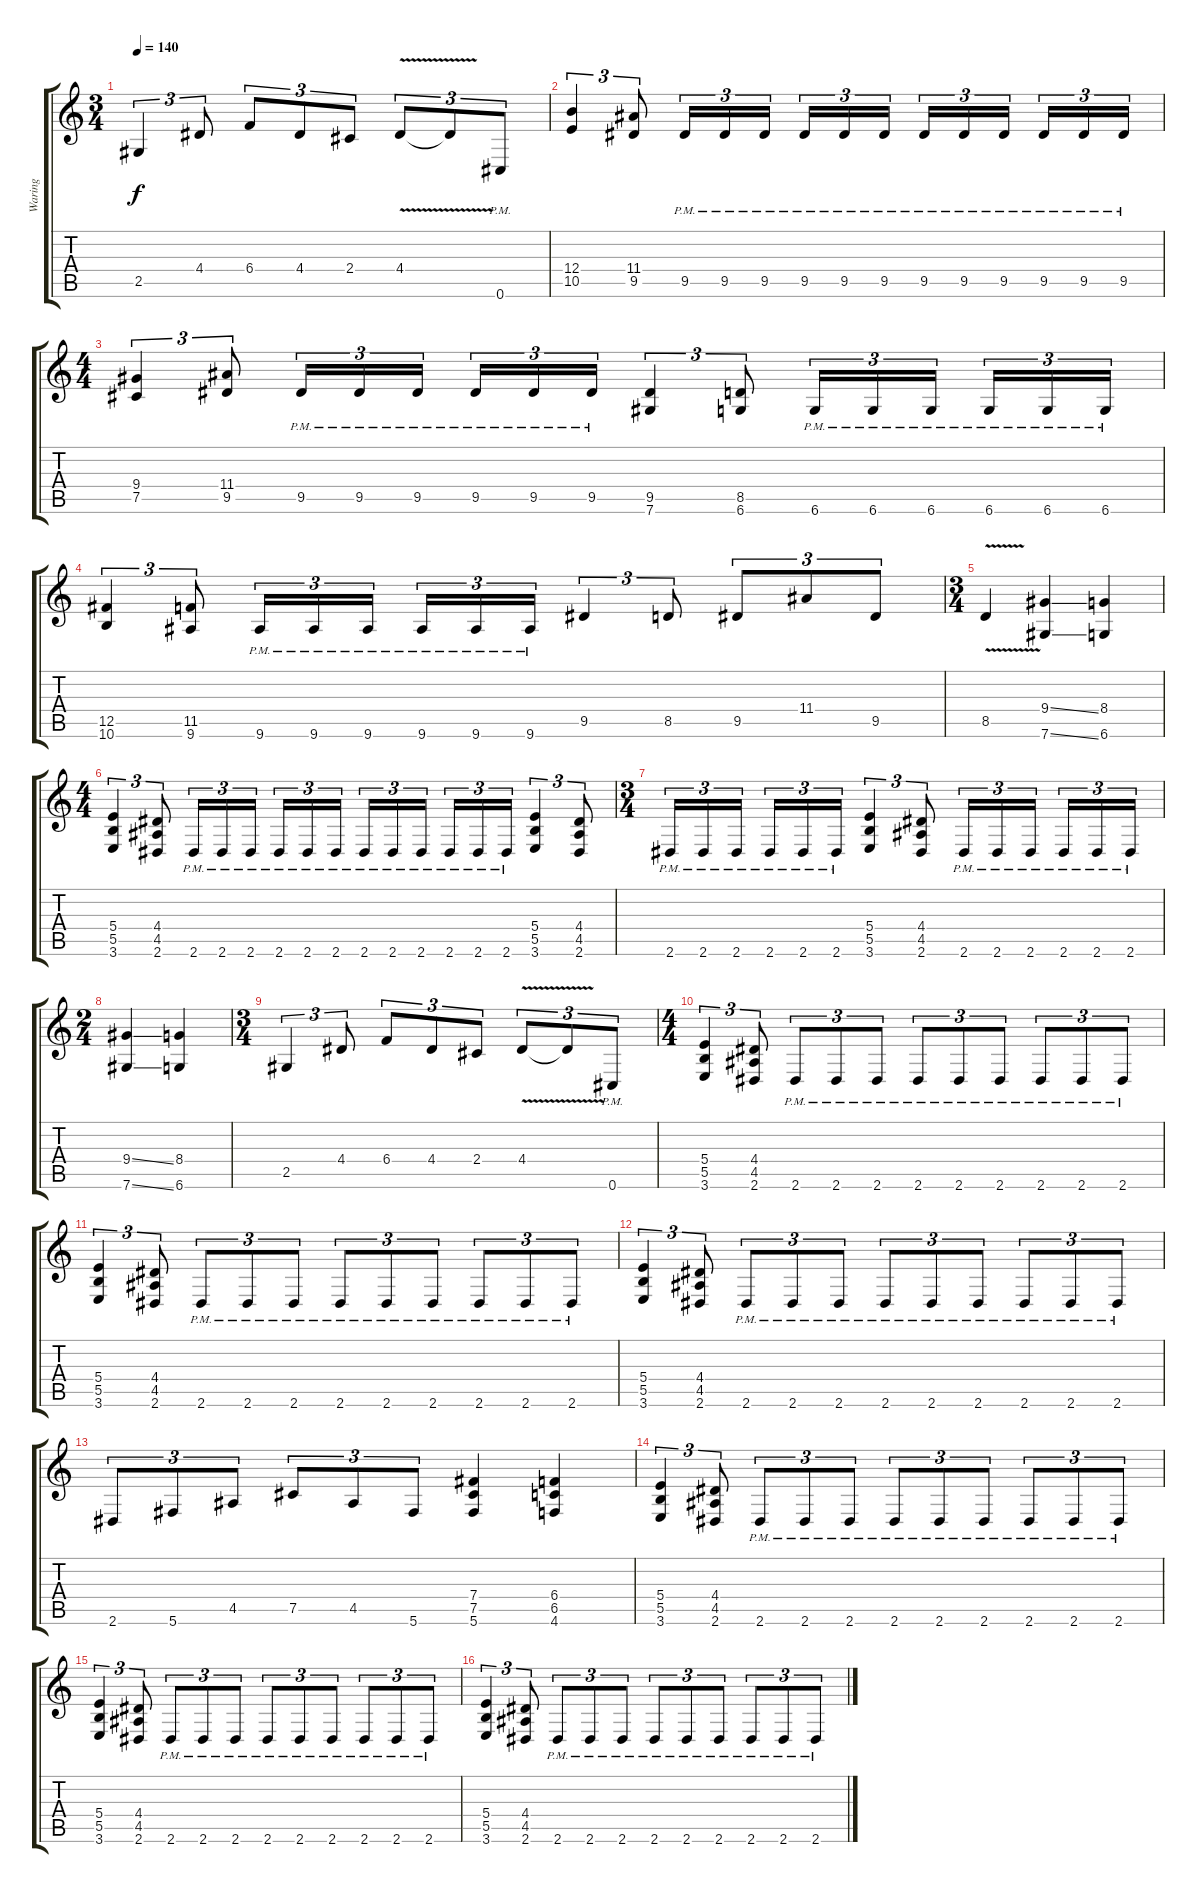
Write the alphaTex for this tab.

\track ("Waring" "Waring") {instrument distortionguitar}
\staff {score tabs}
\tuning (Db4 Ab3 E3 B2 Gb2 Db2) {hide}
\ts (3 4)
\tempo 140
\clef g2
\ks c
2.5.4{tu (3 2) dy f} 4.4.8{tu (3 2)} 6.4.8{tu (3 2)} 4.4.8{tu (3 2)} 2.4.8{tu (3 2)} 4.4{v}.8{tu (3 2)} 4.4{t}.8{tu (3 2)} 0.6{pm}.8{tu (3 2)} |
(12.4 10.5).4{tu (3 2)} (11.4 9.5).8{tu (3 2)} 9.5{pm}.16{tu (3 2)} 9.5{pm}.16{tu (3 2)} 9.5{pm}.16{tu (3 2) beam splitsecondary} 9.5{pm}.16{tu (3 2)} 9.5{pm}.16{tu (3 2)} 9.5{pm}.16{tu (3 2)} 9.5{pm}.16{tu (3 2)} 9.5{pm}.16{tu (3 2)} 9.5{pm}.16{tu (3 2) beam splitsecondary} 9.5{pm}.16{tu (3 2)} 9.5{pm}.16{tu (3 2)} 9.5{pm}.16{tu (3 2)} |
\ts (4 4)
(9.4 7.5).4{tu (3 2)} (11.4 9.5).8{tu (3 2)} 9.5{pm}.16{tu (3 2)} 9.5{pm}.16{tu (3 2)} 9.5{pm}.16{tu (3 2) beam splitsecondary} 9.5{pm}.16{tu (3 2)} 9.5{pm}.16{tu (3 2)} 9.5{pm}.16{tu (3 2)} (9.5 7.6).4{tu (3 2)} (8.5 6.6).8{tu (3 2)} 6.6{pm}.16{tu (3 2)} 6.6{pm}.16{tu (3 2)} 6.6{pm}.16{tu (3 2) beam splitsecondary} 6.6{pm}.16{tu (3 2)} 6.6{pm}.16{tu (3 2)} 6.6{pm}.16{tu (3 2)} |
(12.5 10.6).4{tu (3 2)} (11.5 9.6).8{tu (3 2)} 9.6{pm}.16{tu (3 2)} 9.6{pm}.16{tu (3 2)} 9.6{pm}.16{tu (3 2) beam splitsecondary} 9.6{pm}.16{tu (3 2)} 9.6{pm}.16{tu (3 2)} 9.6{pm}.16{tu (3 2)} 9.5.4{tu (3 2)} 8.5.8{tu (3 2)} 9.5.8{tu (3 2)} 11.4.8{tu (3 2)} 9.5.8{tu (3 2)} |
\ts (3 4)
8.5{v}.4 (9.4{ss} 7.6{ss}).4 (8.4 6.6).4 |
\ts (4 4)
(5.4 5.5 3.6).4{tu (3 2)} (4.4 4.5 2.6).8{tu (3 2)} 2.6{pm}.16{tu (3 2)} 2.6{pm}.16{tu (3 2)} 2.6{pm}.16{tu (3 2) beam splitsecondary} 2.6{pm}.16{tu (3 2)} 2.6{pm}.16{tu (3 2)} 2.6{pm}.16{tu (3 2)} 2.6{pm}.16{tu (3 2)} 2.6{pm}.16{tu (3 2)} 2.6{pm}.16{tu (3 2) beam splitsecondary} 2.6{pm}.16{tu (3 2)} 2.6{pm}.16{tu (3 2)} 2.6{pm}.16{tu (3 2)} (5.4 5.5 3.6).4{tu (3 2)} (4.4 4.5 2.6).8{tu (3 2)} |
\ts (3 4)
2.6{pm}.16{tu (3 2)} 2.6{pm}.16{tu (3 2)} 2.6{pm}.16{tu (3 2) beam splitsecondary} 2.6{pm}.16{tu (3 2)} 2.6{pm}.16{tu (3 2)} 2.6{pm}.16{tu (3 2)} (5.4 5.5 3.6).4{tu (3 2)} (4.4 4.5 2.6).8{tu (3 2)} 2.6{pm}.16{tu (3 2)} 2.6{pm}.16{tu (3 2)} 2.6{pm}.16{tu (3 2) beam splitsecondary} 2.6{pm}.16{tu (3 2)} 2.6{pm}.16{tu (3 2)} 2.6{pm}.16{tu (3 2)} |
\ts (2 4)
(9.4{ss} 7.6{ss}).4 (8.4 6.6).4 |
\ts (3 4)
2.5.4{tu (3 2)} 4.4.8{tu (3 2)} 6.4.8{tu (3 2)} 4.4.8{tu (3 2)} 2.4.8{tu (3 2)} 4.4{v}.8{tu (3 2)} 4.4{t}.8{tu (3 2)} 0.6{pm}.8{tu (3 2)} |
\ts (4 4)
(5.4 5.5 3.6).4{tu (3 2)} (4.4 4.5 2.6).8{tu (3 2)} 2.6{pm}.8{tu (3 2)} 2.6{pm}.8{tu (3 2)} 2.6{pm}.8{tu (3 2)} 2.6{pm}.8{tu (3 2)} 2.6{pm}.8{tu (3 2)} 2.6{pm}.8{tu (3 2)} 2.6{pm}.8{tu (3 2)} 2.6{pm}.8{tu (3 2)} 2.6{pm}.8{tu (3 2)} |
(5.4 5.5 3.6).4{tu (3 2)} (4.4 4.5 2.6).8{tu (3 2)} 2.6{pm}.8{tu (3 2)} 2.6{pm}.8{tu (3 2)} 2.6{pm}.8{tu (3 2)} 2.6{pm}.8{tu (3 2)} 2.6{pm}.8{tu (3 2)} 2.6{pm}.8{tu (3 2)} 2.6{pm}.8{tu (3 2)} 2.6{pm}.8{tu (3 2)} 2.6{pm}.8{tu (3 2)} |
(5.4 5.5 3.6).4{tu (3 2)} (4.4 4.5 2.6).8{tu (3 2)} 2.6{pm}.8{tu (3 2)} 2.6{pm}.8{tu (3 2)} 2.6{pm}.8{tu (3 2)} 2.6{pm}.8{tu (3 2)} 2.6{pm}.8{tu (3 2)} 2.6{pm}.8{tu (3 2)} 2.6{pm}.8{tu (3 2)} 2.6{pm}.8{tu (3 2)} 2.6{pm}.8{tu (3 2)} |
2.6.8{tu (3 2)} 5.6.8{tu (3 2)} 4.5.8{tu (3 2)} 7.5.8{tu (3 2)} 4.5.8{tu (3 2)} 5.6.8{tu (3 2)} (7.4 7.5 5.6).4 (6.4 6.5 4.6).4 |
(5.4 5.5 3.6).4{tu (3 2)} (4.4 4.5 2.6).8{tu (3 2)} 2.6{pm}.8{tu (3 2)} 2.6{pm}.8{tu (3 2)} 2.6{pm}.8{tu (3 2)} 2.6{pm}.8{tu (3 2)} 2.6{pm}.8{tu (3 2)} 2.6{pm}.8{tu (3 2)} 2.6{pm}.8{tu (3 2)} 2.6{pm}.8{tu (3 2)} 2.6{pm}.8{tu (3 2)} |
(5.4 5.5 3.6).4{tu (3 2)} (4.4 4.5 2.6).8{tu (3 2)} 2.6{pm}.8{tu (3 2)} 2.6{pm}.8{tu (3 2)} 2.6{pm}.8{tu (3 2)} 2.6{pm}.8{tu (3 2)} 2.6{pm}.8{tu (3 2)} 2.6{pm}.8{tu (3 2)} 2.6{pm}.8{tu (3 2)} 2.6{pm}.8{tu (3 2)} 2.6{pm}.8{tu (3 2)} |
(5.4 5.5 3.6).4{tu (3 2)} (4.4 4.5 2.6).8{tu (3 2)} 2.6{pm}.8{tu (3 2)} 2.6{pm}.8{tu (3 2)} 2.6{pm}.8{tu (3 2)} 2.6{pm}.8{tu (3 2)} 2.6{pm}.8{tu (3 2)} 2.6{pm}.8{tu (3 2)} 2.6{pm}.8{tu (3 2)} 2.6{pm}.8{tu (3 2)} 2.6{pm}.8{tu (3 2)}
